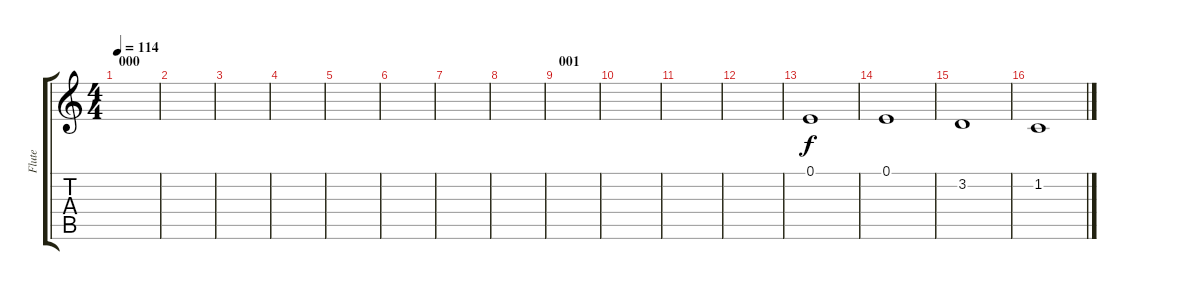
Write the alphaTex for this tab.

\track ("Flute" "Flute") {instrument flute}
\staff {score tabs}
\tuning (E4 B3 G3 D3 A2 E2) {hide}
\ts (4 4)
\section ("" "000")
\tempo 114
\clef g2
\ks c
|
|
|
|
|
|
|
|
\section ("" "001")
|
|
|
|
0.1.1 |
0.1.1 |
3.2.1 |
1.2.1
